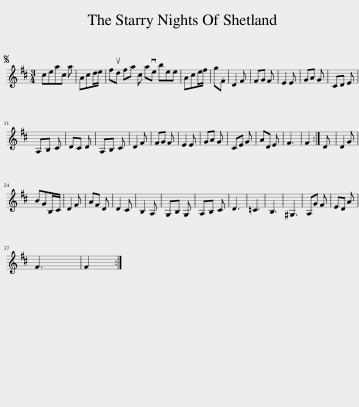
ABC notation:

X:1
L:1/8
M:3/4
I:linebreak $
K:D
V:1 treble
V:1
S ceac a | Acd/e/ | fud fa c ave bee | Ace/f/ | g.F | %5
 D2 F | FG F | E2 E | GA G | CD E |$ %10
 A,B, C | DC D | A,B, C | D2 F | FG F | %15
 E2 E | GA G | CE G | AD E | F3 | %20
 F2 :| D | D2 G |$ BGB,/C/ | D2 F | %25
 AF D | D2 C | B,2 A, | G,B, G, | A,B, C | %30
 D3 | =C3 | B,3 | ^G,3 | A,G F | %35
 ED A |$ F3 | F2 :| %38
